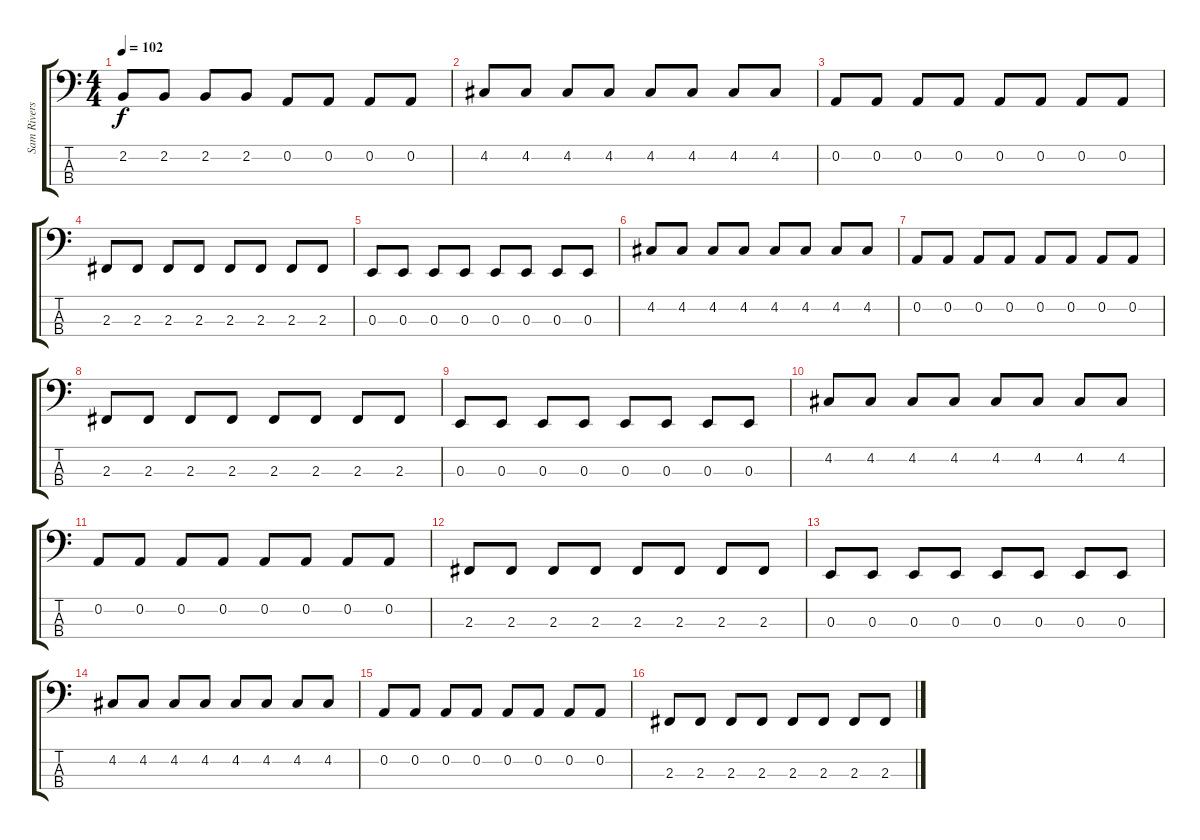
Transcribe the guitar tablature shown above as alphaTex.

\track ("Sam Rivers (Bass)" "Sam Rivers") {instrument electricbassfinger}
\staff {score tabs}
\tuning (D2 A1 E1 B0) {hide}
\ts (4 4)
\tempo 102
\clef f4
\ks c
2.2.8{dy f} 2.2.8 2.2.8 2.2.8 0.2.8 0.2.8 0.2.8 0.2.8 |
4.2.8 4.2.8 4.2.8 4.2.8 4.2.8 4.2.8 4.2.8 4.2.8 |
0.2.8 0.2.8 0.2.8 0.2.8 0.2.8 0.2.8 0.2.8 0.2.8 |
2.3.8 2.3.8 2.3.8 2.3.8 2.3.8 2.3.8 2.3.8 2.3.8 |
0.3.8 0.3.8 0.3.8 0.3.8 0.3.8 0.3.8 0.3.8 0.3.8 |
4.2.8 4.2.8 4.2.8 4.2.8 4.2.8 4.2.8 4.2.8 4.2.8 |
0.2.8 0.2.8 0.2.8 0.2.8 0.2.8 0.2.8 0.2.8 0.2.8 |
2.3.8 2.3.8 2.3.8 2.3.8 2.3.8 2.3.8 2.3.8 2.3.8 |
0.3.8 0.3.8 0.3.8 0.3.8 0.3.8 0.3.8 0.3.8 0.3.8 |
4.2.8 4.2.8 4.2.8 4.2.8 4.2.8 4.2.8 4.2.8 4.2.8 |
0.2.8 0.2.8 0.2.8 0.2.8 0.2.8 0.2.8 0.2.8 0.2.8 |
2.3.8 2.3.8 2.3.8 2.3.8 2.3.8 2.3.8 2.3.8 2.3.8 |
0.3.8 0.3.8 0.3.8 0.3.8 0.3.8 0.3.8 0.3.8 0.3.8 |
4.2.8 4.2.8 4.2.8 4.2.8 4.2.8 4.2.8 4.2.8 4.2.8 |
0.2.8 0.2.8 0.2.8 0.2.8 0.2.8 0.2.8 0.2.8 0.2.8 |
2.3.8 2.3.8 2.3.8 2.3.8 2.3.8 2.3.8 2.3.8 2.3.8
